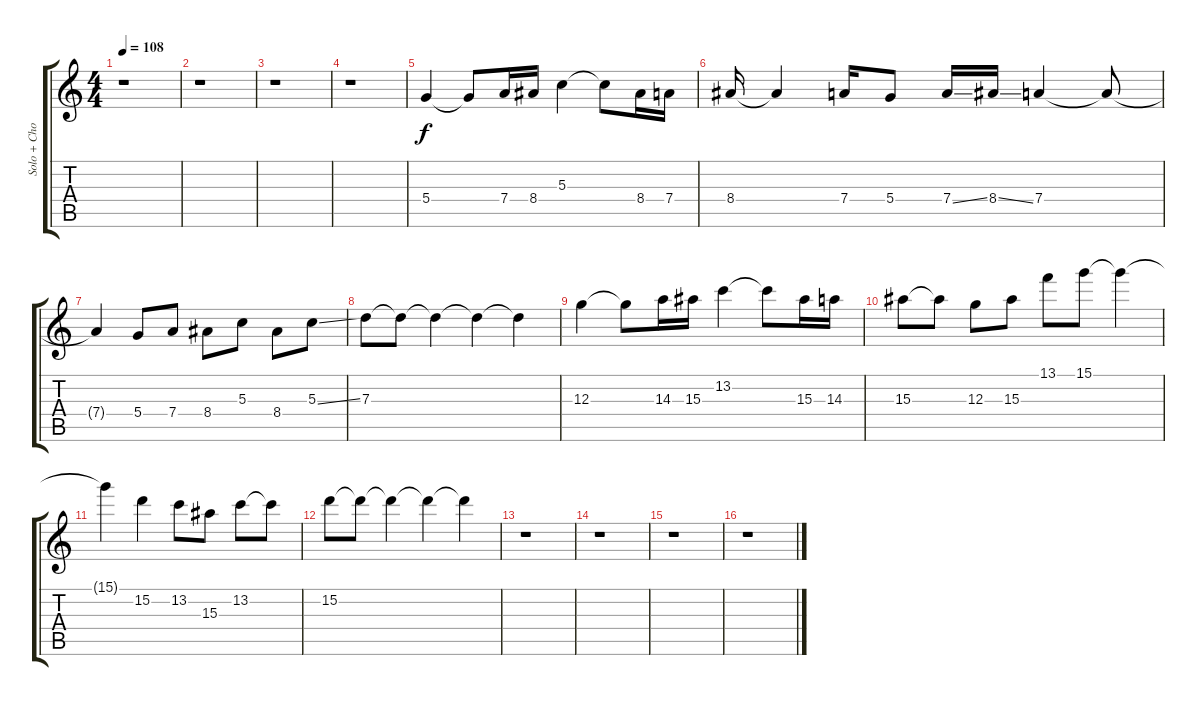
\track ("Solo + Chorus" "Solo + Cho") {instrument distortionguitar}
\staff {score tabs}
\tuning (E4 B3 G3 D3 A2 E2) {hide}
\ts (4 4)
\tempo 108
\clef g2
\ks c
r.1{dy f} |
r.1 |
r.1 |
r.1 |
5.4.4 5.4{t}.8 7.4.16 8.4.16 5.3.4 5.3{t}.8 8.4.16 7.4.16 |
8.4.16 8.4{t}.4 7.4.16 5.4.8 7.4{ss}.16 8.4{ss}.16 7.4.4 7.4{t}.8 |
7.4{t}.4 5.4.8 7.4.8 8.4.8 5.3.8 8.4.8 5.3{ss}.8 |
7.3.8 7.3{t}.8 7.3{t}.4 7.3{t}.4 7.3{t}.4 |
12.3.4 12.3{t}.8 14.3.16 15.3.16 13.2.4 13.2{t}.8 15.3.16 14.3.16 |
15.3.8 15.3{t}.8 12.3.8 15.3.8 13.1.8 15.1.8 15.1{t}.4 |
15.1{t}.4 15.2.4 13.2.8 15.3.8 13.2.8 13.2{t}.8 |
15.2.8 15.2{t}.8 15.2{t}.4 15.2{t}.4 15.2{t}.4 |
r.1 |
r.1 |
r.1 |
r.1
